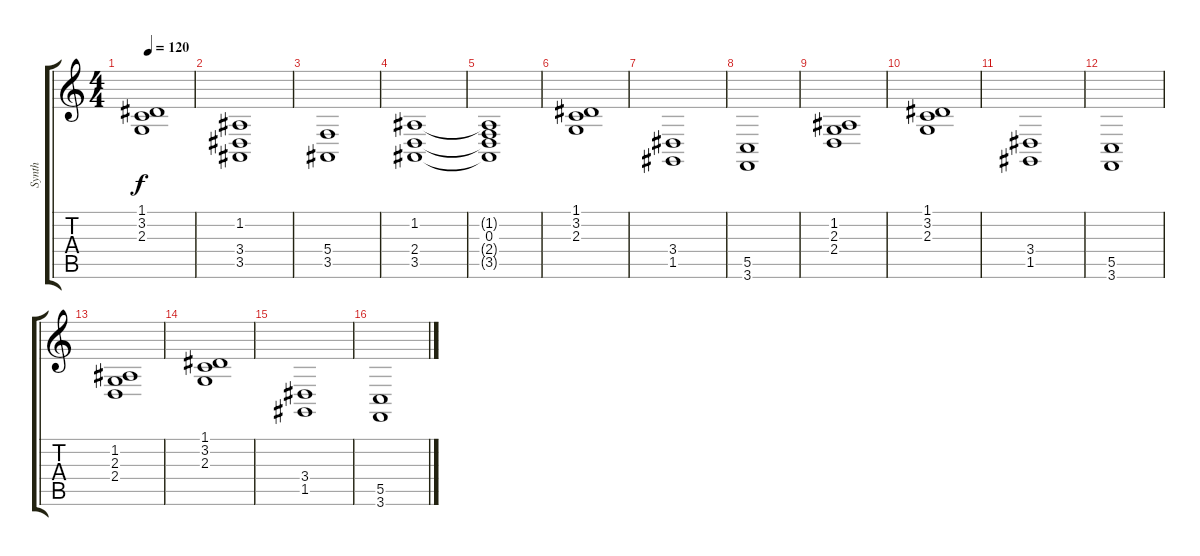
\track ("Synth" "Synth") {instrument synthstrings1}
\staff {score tabs}
\tuning (D4 A3 F3 C3 G2 D2) {hide}
\ts (4 4)
\tempo 120
\clef g2
\ks c
(1.1 3.2 2.3).1{dy f} |
(1.2 3.4 3.5).1 |
(5.4 3.5).1 |
(1.2 2.4 3.5).1 |
(1.2{t} 0.3 2.4{t} 3.5{t}).1 |
(1.1 3.2 2.3).1 |
(3.4 1.5).1 |
(5.5 3.6).1 |
(1.2 2.3 2.4).1 |
(1.1 3.2 2.3).1 |
(3.4 1.5).1 |
(5.5 3.6).1 |
(1.2 2.3 2.4).1 |
(1.1 3.2 2.3).1 |
(3.4 1.5).1 |
(5.5 3.6).1
